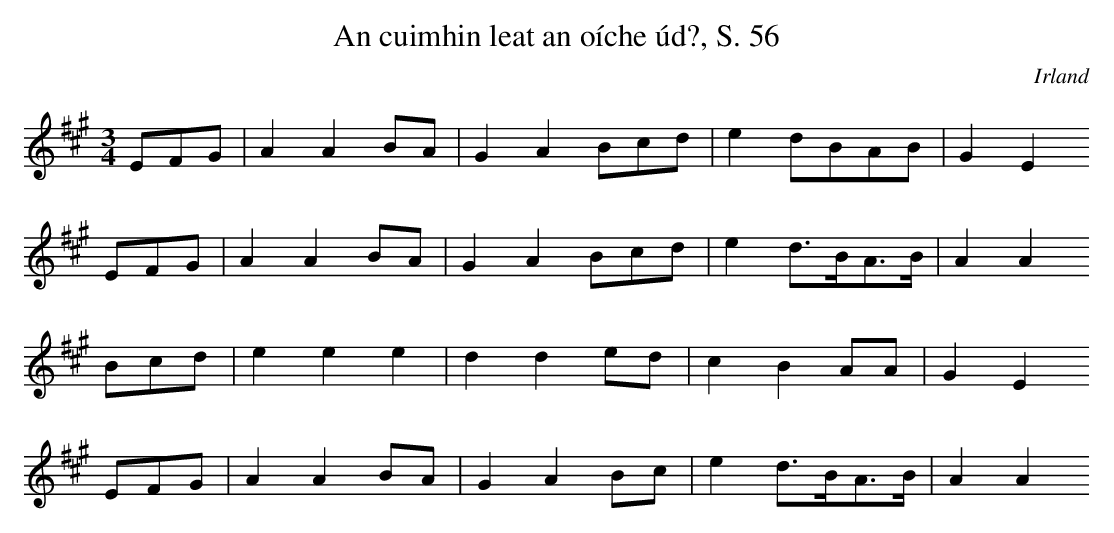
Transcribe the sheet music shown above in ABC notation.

X:1
T: An cuimhin leat an oíche úd?, S. 56
O: Irland
M: 3/4
L: 1/16
K: A
E2F2G2 | A4A4B2A2 | G4A4B2c2d2 | e4d2B2A2B2 | G4E4
E2F2G2 | A4A4B2A2 | G4A4B2c2d2 | e4d3BA3B | A4A4
B2c2d2 | e4e4e4 | d4d4e2d2 | c4B4A2A2 | G4E4
E2F2G2 | A4A4B2A2 | G4A4B2c2 | e4d3BA3B | A4A4
